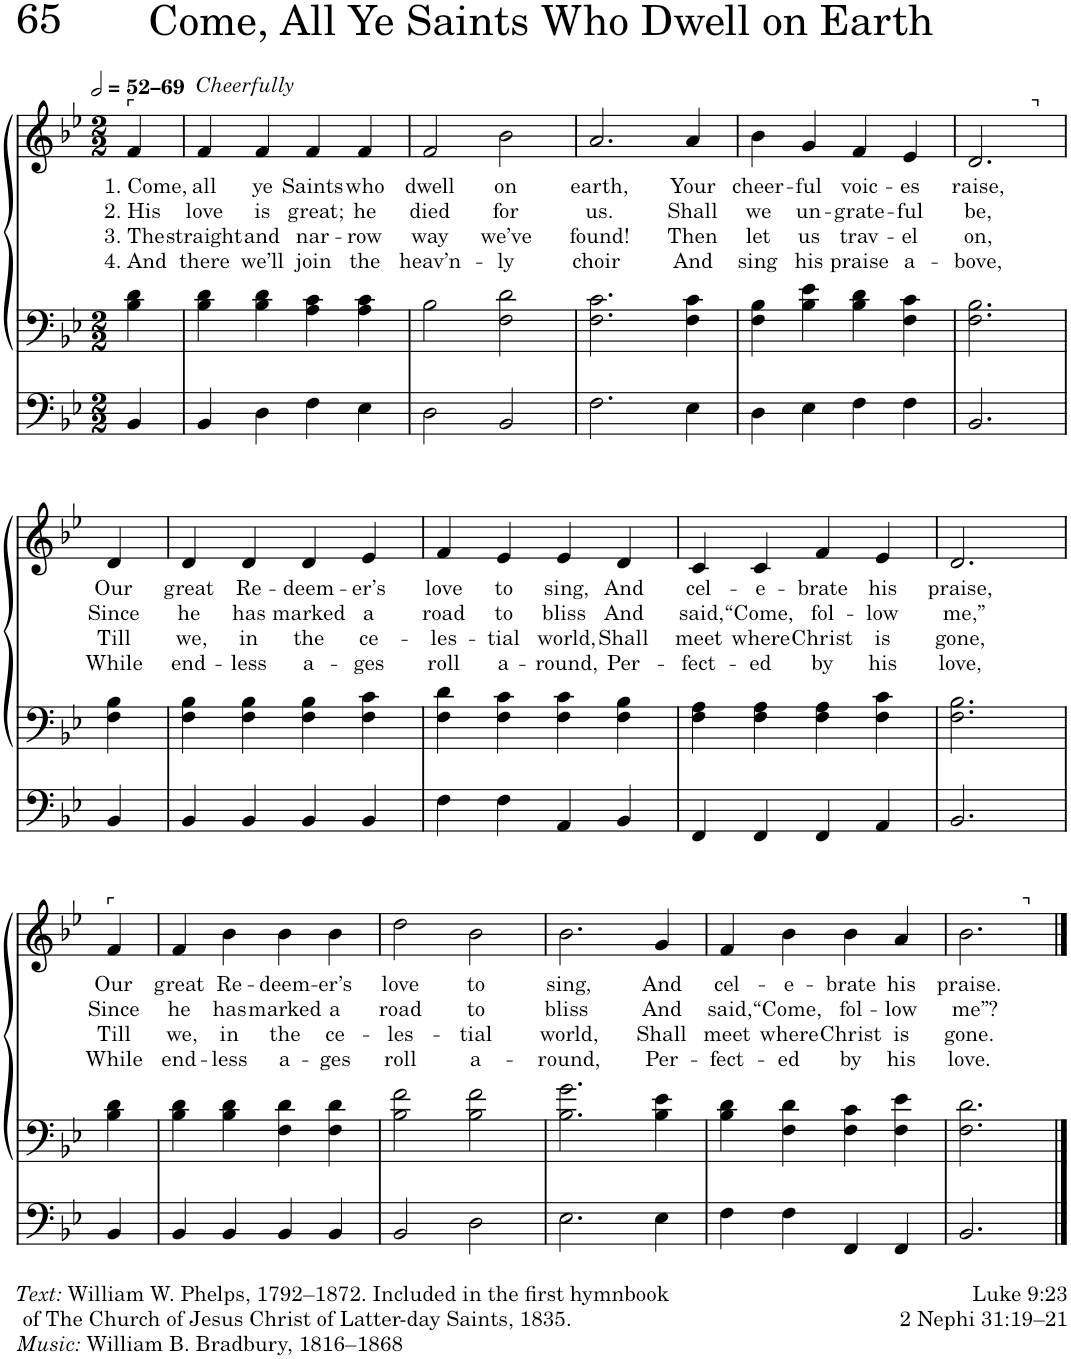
**kern	**kern	**kern	**text	**text	**text	**text
*part1	*part1	*part1	*part1	*part1	*part1	*part1
*staff3	*staff2	*staff1	*staff1	*staff1	*staff1	*staff1
*I"Organ	*	*	*	*	*	*
*I'Org.	*	*	*	*	*	*
*clefF4	*clefF4	*clefG2	*	*	*	*
*k[b-e-]	*k[b-e-]	*k[b-e-]	*	*	*	*
*M2/2	*M2/2	*M2/2	*	*	*	*
*MM104	*MM104	*MM104	*	*	*	*
=1	=1	=1	=1	=1	=1	=1
!	!	!LO:TX:a:i:t=Cheerfully	!	!	!	!
!	!	!LO:TX:a:t=⌜	!	!	!	!
!	!	!LO:TX:a:B:t=–69	!	!	!	!
!	!	!	!LO:LY:b	!LO:LY:b	!LO:LY:b	!LO:LY:b
4BB-/	4B-\ 4d\	4f/	1. Come,	2. His	3. The	4. And
=2	=2	=2	=2	=2	=2	=2
!	!	!	!LO:LY:b	!LO:LY:b	!LO:LY:b	!LO:LY:b
4BB-/	4B-\ 4d\	4f/	all	love	straight	there
!	!	!	!LO:LY:b	!LO:LY:b	!LO:LY:b	!LO:LY:b
4D\	4B-\ 4d\	4f/	ye	is	and	we’ll
!	!	!	!LO:LY:b	!LO:LY:b	!LO:LY:b	!LO:LY:b
4F\	4A\ 4c\	4f/	Saints	great;	nar-	join
!	!	!	!LO:LY:b	!LO:LY:b	!LO:LY:b	!LO:LY:b
4E-\	4A\ 4c\	4f/	who	he	-row	the
=3	=3	=3	=3	=3	=3	=3
!	!	!	!LO:LY:b	!LO:LY:b	!LO:LY:b	!LO:LY:b
2D\	2B-\	2f/	dwell	died	way	heav’n-
!	!	!	!LO:LY:b	!LO:LY:b	!LO:LY:b	!LO:LY:b
2BB-/	2F\ 2d\	2b-\	on	for	we’ve	-ly
=4	=4	=4	=4	=4	=4	=4
!	!	!	!LO:LY:b	!LO:LY:b	!LO:LY:b	!LO:LY:b
2.F\	2.F\ 2.c\	2.a/	earth,	us.	found!	choir
!	!	!	!LO:LY:b	!LO:LY:b	!LO:LY:b	!LO:LY:b
4E-\	4F\ 4c\	4a/	Your	Shall	Then	And
=5	=5	=5	=5	=5	=5	=5
!	!	!	!LO:LY:b	!LO:LY:b	!LO:LY:b	!LO:LY:b
4D\	4F\ 4B-\	4b-\	cheer-	we	let	sing
!	!	!	!LO:LY:b	!LO:LY:b	!LO:LY:b	!LO:LY:b
4E-\	4B-\ 4e-\	4g/	-ful	un-	us	his
!	!	!	!LO:LY:b	!LO:LY:b	!LO:LY:b	!LO:LY:b
4F\	4B-\ 4d\	4f/	voic-	-grate-	trav-	praise
!	!	!	!LO:LY:b	!LO:LY:b	!LO:LY:b	!LO:LY:b
4F\	4F\ 4c\	4e-/	-es	-ful	-el	a-
=6	=6	=6	=6	=6	=6	=6
!	!	!	!LO:LY:b	!LO:LY:b	!LO:LY:b	!LO:LY:b
*	*	*^	*	*	*	*
2.BB-/	2.F\ 2.B-\	2.d/	2ryy	raise,	be,	on,	-bove,
!	!	!	!LO:TX:a:t=⌝	!	!	!	!
.	.	.	4ryy	.	.	.	.
!!LO:LB:g=z
=7	=7	=7	=7	=7	=7	=7	=7
!	!	!	!	!LO:LY:b	!LO:LY:b	!LO:LY:b	!LO:LY:b
*	*	*v	*v	*	*	*	*
4BB-/	4F\ 4B-\	4d/	Our	Since	Till	While
=8	=8	=8	=8	=8	=8	=8
!	!	!	!LO:LY:b	!LO:LY:b	!LO:LY:b	!LO:LY:b
4BB-/	4F\ 4B-\	4d/	great	he	we,	end-
!	!	!	!LO:LY:b	!LO:LY:b	!LO:LY:b	!LO:LY:b
4BB-/	4F\ 4B-\	4d/	Re-	has	in	-less
!	!	!	!LO:LY:b	!LO:LY:b	!LO:LY:b	!LO:LY:b
4BB-/	4F\ 4B-\	4d/	-deem-	marked	the	a-
!	!	!	!LO:LY:b	!LO:LY:b	!LO:LY:b	!LO:LY:b
4BB-/	4F\ 4c\	4e-/	-er’s	a	ce-	-ges
=9	=9	=9	=9	=9	=9	=9
!	!	!	!LO:LY:b	!LO:LY:b	!LO:LY:b	!LO:LY:b
4F\	4F\ 4d\	4f/	love	road	-les-	roll
!	!	!	!LO:LY:b	!LO:LY:b	!LO:LY:b	!LO:LY:b
4F\	4F\ 4c\	4e-/	to	to	-tial	a-
!	!	!	!LO:LY:b	!LO:LY:b	!LO:LY:b	!LO:LY:b
4AA/	4F\ 4c\	4e-/	sing,	bliss	world,	-round,
!	!	!	!LO:LY:b	!LO:LY:b	!LO:LY:b	!LO:LY:b
4BB-/	4F\ 4B-\	4d/	And	And	Shall	Per-
=10	=10	=10	=10	=10	=10	=10
!	!	!	!LO:LY:b	!LO:LY:b	!LO:LY:b	!LO:LY:b
4FF/	4F\ 4A\	4c/	cel-	said,	meet	-fect-
!	!	!	!LO:LY:b	!LO:LY:b	!LO:LY:b	!LO:LY:b
4FF/	4F\ 4A\	4c/	-e-	“Come,	where	-ed
!	!	!	!LO:LY:b	!LO:LY:b	!LO:LY:b	!LO:LY:b
4FF/	4F\ 4A\	4f/	-brate	fol-	Christ	by
!	!	!	!LO:LY:b	!LO:LY:b	!LO:LY:b	!LO:LY:b
4AA/	4F\ 4c\	4e-/	his	-low	is	his
=11	=11	=11	=11	=11	=11	=11
!	!	!	!LO:LY:b	!LO:LY:b	!LO:LY:b	!LO:LY:b
2.BB-/	2.F\ 2.B-\	2.d/	praise,	me,”	gone,	love,
!!LO:LB:g=z
=12	=12	=12	=12	=12	=12	=12
!	!	!LO:TX:a:t=⌜	!	!	!	!
!	!	!	!LO:LY:b	!LO:LY:b	!LO:LY:b	!LO:LY:b
4BB-/	4B-\ 4d\	4f/	Our	Since	Till	While
=13	=13	=13	=13	=13	=13	=13
!	!	!	!LO:LY:b	!LO:LY:b	!LO:LY:b	!LO:LY:b
4BB-/	4B-\ 4d\	4f/	great	he	we,	end-
!	!	!	!LO:LY:b	!LO:LY:b	!LO:LY:b	!LO:LY:b
4BB-/	4B-\ 4d\	4b-\	Re-	has	in	-less
!	!	!	!LO:LY:b	!LO:LY:b	!LO:LY:b	!LO:LY:b
4BB-/	4F\ 4d\	4b-\	-deem-	marked	the	a-
!	!	!	!LO:LY:b	!LO:LY:b	!LO:LY:b	!LO:LY:b
4BB-/	4F\ 4d\	4b-\	-er’s	a	ce-	-ges
=14	=14	=14	=14	=14	=14	=14
!	!	!	!LO:LY:b	!LO:LY:b	!LO:LY:b	!LO:LY:b
2BB-/	2B-\ 2f\	2dd\	love	road	-les-	roll
!	!	!	!LO:LY:b	!LO:LY:b	!LO:LY:b	!LO:LY:b
2D\	2B-\ 2f\	2b-\	to	to	-tial	a-
=15	=15	=15	=15	=15	=15	=15
!	!	!	!LO:LY:b	!LO:LY:b	!LO:LY:b	!LO:LY:b
2.E-\	2.B-\ 2.g\	2.b-\	sing,	bliss	world,	-round,
!	!	!	!LO:LY:b	!LO:LY:b	!LO:LY:b	!LO:LY:b
4E-\	4B-\ 4e-\	4g/	And	And	Shall	Per-
=16	=16	=16	=16	=16	=16	=16
!	!	!	!LO:LY:b	!LO:LY:b	!LO:LY:b	!LO:LY:b
4F\	4B-\ 4d\	4f/	cel-	said,	meet	-fect-
!	!	!	!LO:LY:b	!LO:LY:b	!LO:LY:b	!LO:LY:b
4F\	4F\ 4d\	4b-\	-e-	“Come,	where	-ed
!	!	!	!LO:LY:b	!LO:LY:b	!LO:LY:b	!LO:LY:b
4FF/	4F\ 4c\	4b-\	-brate	fol-	Christ	by
!	!	!	!LO:LY:b	!LO:LY:b	!LO:LY:b	!LO:LY:b
4FF/	4F\ 4e-\	4a/	his	-low	is	his
=17	=17	=17	=17	=17	=17	=17
!	!	!	!LO:LY:b	!LO:LY:b	!LO:LY:b	!LO:LY:b
*	*	*^	*	*	*	*
2.BB-/	2.F\ 2.d\	2.b-\	2ryy	praise.	me”?	gone.	love.
!	!	!	!LO:TX:a:t=⌝	!	!	!	!
.	.	.	4ryy	.	.	.	.
*	*	*v	*v	*	*	*	*
==	==	==	==	==	==	==
*-	*-	*-	*-	*-	*-	*-
